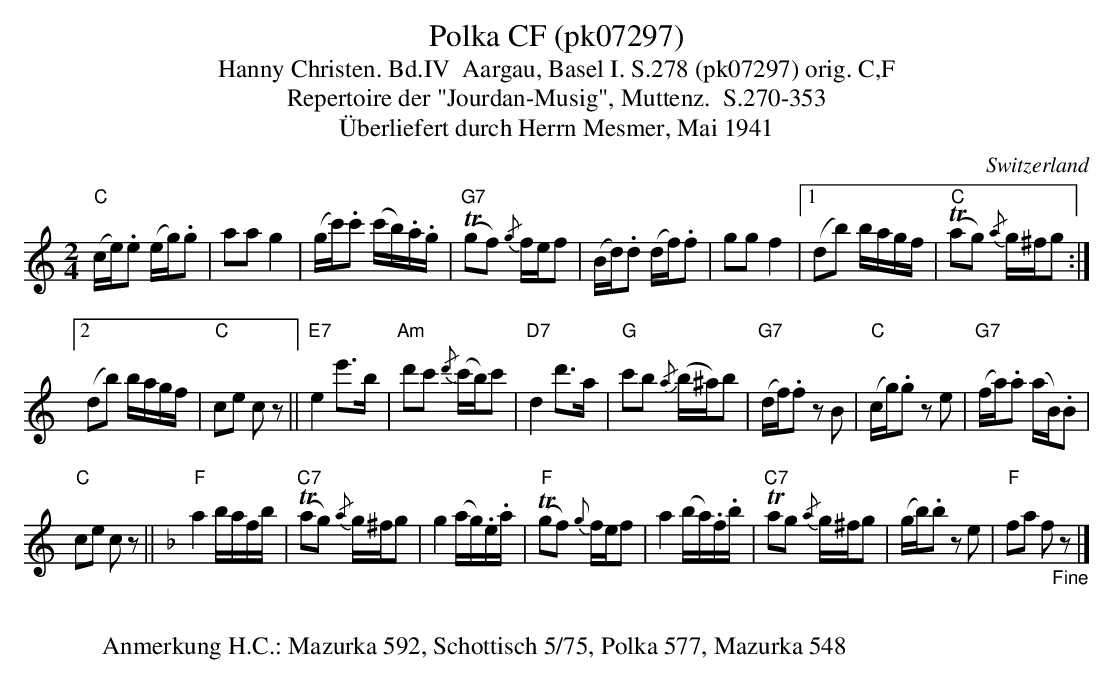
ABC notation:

X:1
T:Polka CF (pk07297)
T:Hanny Christen. Bd.IV  Aargau, Basel I. S.278 (pk07297) orig. C,F
T: Repertoire der "Jourdan-Musig", Muttenz.  S.270-353
T:Überliefert durch Herrn Mesmer, Mai 1941
M:2/4
L:1/16
O:Switzerland
K:C major
"C"(ce).e2 (eg).g2 | a2a2g4 | (gc').c'2 (c'b).a.g | "G7"(Tg2f2) {/g}fef2 | (Bd).d2 (df).f2  | g2g2f4 |1 (d2b2) bagf | "C"(Ta2g2) {/a}g^fg2 :|2
(d2b2) bagf |  "C"c2e2 c2z2 || "E7"e4 e'3b | "Am"d'2c'2 {/d'}(c'b)c'2 | "D7"d4 d'3a | "G"c'2b2 {/a}(b^a)b2 | "G7"(df).f2 z2B2  | "C"(cg).g2 z2e2 | "G7"(fa).a2 (aB).B2 |
"C"c2e2 c2z2 || [K:F] "F"a4 bafb | "C7"(Ta2g2) {/a}g^fg2 | g4 (ag).e.a | "F"(Tg2f2) {g}fef2 | a4 (ba).f.b | "C7"Ta2g2 {/a}g^fg2 | (gb).b2 z2e2 | "F"f2a2 f2"_Fine"z2 |]
W:
W:Anmerkung H.C.: Mazurka 592, Schottisch 5/75, Polka 577, Mazurka 548
